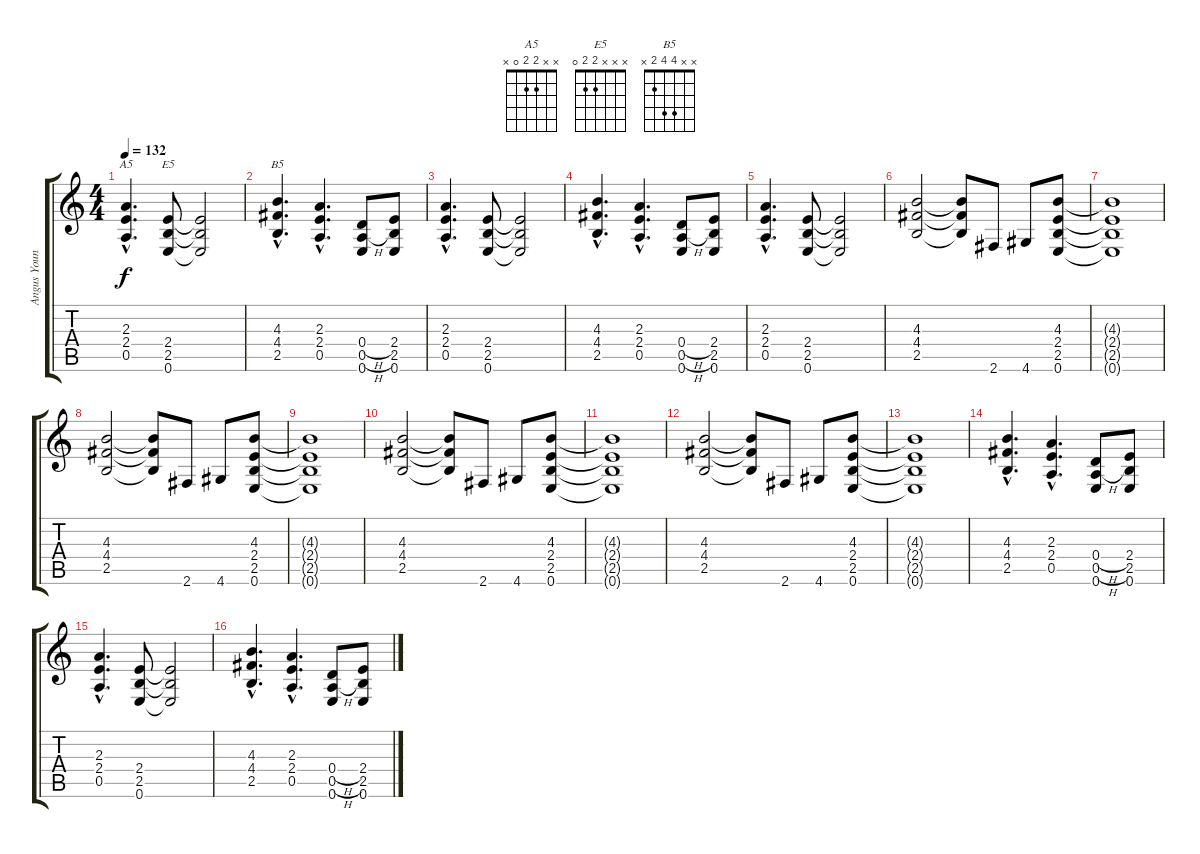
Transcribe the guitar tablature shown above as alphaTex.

\track ("Angus Young" "Angus Youn") {instrument overdrivenguitar}
\staff {score tabs}
\tuning (E4 B3 G3 D3 A2 E2) {hide}
\chord ("A5" x x 2 2 0 x)
\chord ("E5" x x x 2 2 0)
\chord ("B5" x x 4 4 2 x)
\ts (4 4)
\tempo 132
\clef g2
\ks c
(2.3{hac} 2.4{hac} 0.5{hac}).4{d ch "A5" dy f} (2.4 2.5 0.6).8{ch "E5"} (2.4{t} 2.5{t} 0.6{t}).2 |
(4.3{hac} 4.4{hac} 2.5{hac}).4{d ch "B5"} (2.3{hac} 2.4{hac} 0.5{hac}).4{d} (0.4{h} 0.5{h} 0.6).8 (2.4 2.5 0.6).8 |
(2.3{hac} 2.4{hac} 0.5{hac}).4{d} (2.4 2.5 0.6).8 (2.4{t} 2.5{t} 0.6{t}).2 |
(4.3{hac} 4.4{hac} 2.5{hac}).4{d} (2.3{hac} 2.4{hac} 0.5{hac}).4{d} (0.4{h} 0.5{h} 0.6).8 (2.4 2.5 0.6).8 |
(2.3{hac} 2.4{hac} 0.5{hac}).4{d} (2.4 2.5 0.6).8 (2.4{t} 2.5{t} 0.6{t}).2 |
(4.3 4.4 2.5).2 (4.3{t} 4.4{t} 2.5{t}).8 2.6.8 4.6.8 (4.3 2.4 2.5 0.6).8 |
(4.3{t} 2.4{t} 2.5{t} 0.6{t}).1 |
(4.3 4.4 2.5).2 (4.3{t} 4.4{t} 2.5{t}).8 2.6.8 4.6.8 (4.3 2.4 2.5 0.6).8 |
(4.3{t} 2.4{t} 2.5{t} 0.6{t}).1 |
(4.3 4.4 2.5).2 (4.3{t} 4.4{t} 2.5{t}).8 2.6.8 4.6.8 (4.3 2.4 2.5 0.6).8 |
(4.3{t} 2.4{t} 2.5{t} 0.6{t}).1 |
(4.3 4.4 2.5).2 (4.3{t} 4.4{t} 2.5{t}).8 2.6.8 4.6.8 (4.3 2.4 2.5 0.6).8 |
(4.3{t} 2.4{t} 2.5{t} 0.6{t}).1 |
(4.3{hac} 4.4{hac} 2.5{hac}).4{d} (2.3{hac} 2.4{hac} 0.5{hac}).4{d} (0.4{h} 0.5{h} 0.6).8 (2.4 2.5 0.6).8 |
(2.3{hac} 2.4{hac} 0.5{hac}).4{d} (2.4 2.5 0.6).8 (2.4{t} 2.5{t} 0.6{t}).2 |
(4.3{hac} 4.4{hac} 2.5{hac}).4{d} (2.3{hac} 2.4{hac} 0.5{hac}).4{d} (0.4{h} 0.5{h} 0.6).8 (2.4 2.5 0.6).8
